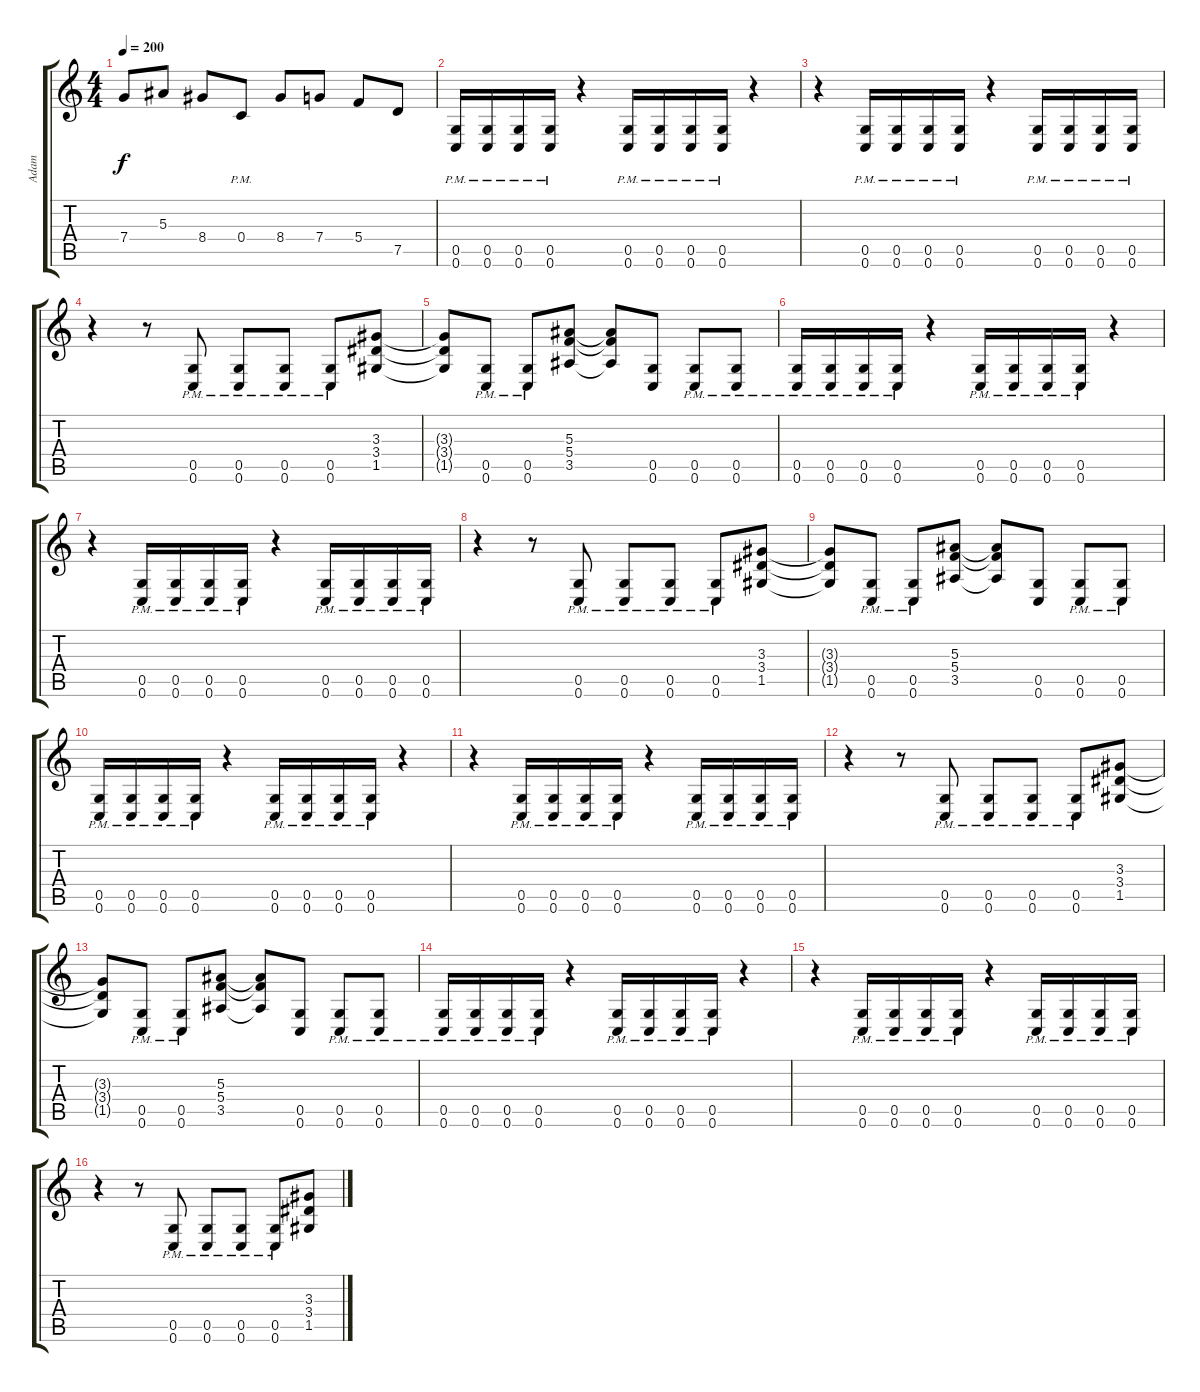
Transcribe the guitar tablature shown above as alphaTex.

\track ("Adam" "Adam") {instrument overdrivenguitar}
\staff {score tabs}
\tuning (D4 A3 F3 C3 G2 C2) {hide}
\ts (4 4)
\tempo 200
\clef g2
\ks c
7.4.8{dy f} 5.3.8 8.4.8 0.4{pm}.8 8.4.8 7.4.8 5.4.8 7.5.8 |
(0.5{pm} 0.6{pm}).16 (0.5{pm} 0.6{pm}).16 (0.5{pm} 0.6{pm}).16 (0.5{pm} 0.6{pm}).16 r.4 (0.5{pm} 0.6{pm}).16 (0.5{pm} 0.6{pm}).16 (0.5{pm} 0.6{pm}).16 (0.5{pm} 0.6{pm}).16 r.4 |
r.4 (0.5{pm} 0.6{pm}).16 (0.5{pm} 0.6{pm}).16 (0.5{pm} 0.6{pm}).16 (0.5{pm} 0.6{pm}).16 r.4 (0.5{pm} 0.6{pm}).16 (0.5{pm} 0.6{pm}).16 (0.5{pm} 0.6{pm}).16 (0.5{pm} 0.6{pm}).16 |
r.4 r.8 (0.5{pm} 0.6{pm}).8 (0.5{pm} 0.6{pm}).8 (0.5{pm} 0.6{pm}).8 (0.5{pm} 0.6{pm}).8 (3.3 3.4 1.5).8 |
(3.3{t} 3.4{t} 1.5{t}).8 (0.5{pm} 0.6{pm}).8 (0.5{pm} 0.6{pm}).8 (5.3 5.4 3.5).8 (5.3{t} 5.4{t} 3.5{t}).8 (0.5 0.6).8 (0.5{pm} 0.6{pm}).8 (0.5{pm} 0.6{pm}).8 |
(0.5{pm} 0.6{pm}).16 (0.5{pm} 0.6{pm}).16 (0.5{pm} 0.6{pm}).16 (0.5{pm} 0.6{pm}).16 r.4 (0.5{pm} 0.6{pm}).16 (0.5{pm} 0.6{pm}).16 (0.5{pm} 0.6{pm}).16 (0.5{pm} 0.6{pm}).16 r.4 |
r.4 (0.5{pm} 0.6{pm}).16 (0.5{pm} 0.6{pm}).16 (0.5{pm} 0.6{pm}).16 (0.5{pm} 0.6{pm}).16 r.4 (0.5{pm} 0.6{pm}).16 (0.5{pm} 0.6{pm}).16 (0.5{pm} 0.6{pm}).16 (0.5{pm} 0.6{pm}).16 |
r.4 r.8 (0.5{pm} 0.6{pm}).8 (0.5{pm} 0.6{pm}).8 (0.5{pm} 0.6{pm}).8 (0.5{pm} 0.6{pm}).8 (3.3 3.4 1.5).8 |
(3.3{t} 3.4{t} 1.5{t}).8 (0.5{pm} 0.6{pm}).8 (0.5{pm} 0.6{pm}).8 (5.3 5.4 3.5).8 (5.3{t} 5.4{t} 3.5{t}).8 (0.5 0.6).8 (0.5{pm} 0.6{pm}).8 (0.5{pm} 0.6{pm}).8 |
(0.5{pm} 0.6{pm}).16 (0.5{pm} 0.6{pm}).16 (0.5{pm} 0.6{pm}).16 (0.5{pm} 0.6).16 r.4 (0.5{pm} 0.6{pm}).16 (0.5{pm} 0.6{pm}).16 (0.5{pm} 0.6{pm}).16 (0.5{pm} 0.6).16 r.4 |
r.4 (0.5{pm} 0.6{pm}).16 (0.5{pm} 0.6{pm}).16 (0.5{pm} 0.6{pm}).16 (0.5{pm} 0.6).16 r.4 (0.5{pm} 0.6{pm}).16 (0.5{pm} 0.6{pm}).16 (0.5{pm} 0.6{pm}).16 (0.5{pm} 0.6).16 |
r.4 r.8 (0.5{pm} 0.6{pm}).8 (0.5{pm} 0.6{pm}).8 (0.5{pm} 0.6{pm}).8 (0.5{pm} 0.6{pm}).8 (3.3 3.4 1.5).8 |
(3.3{t} 3.4{t} 1.5{t}).8 (0.5{pm} 0.6{pm}).8 (0.5{pm} 0.6{pm}).8 (5.3 5.4 3.5).8 (5.3{t} 5.4{t} 3.5{t}).8 (0.5 0.6).8 (0.5{pm} 0.6{pm}).8 (0.5{pm} 0.6{pm}).8 |
(0.5{pm} 0.6{pm}).16 (0.5{pm} 0.6{pm}).16 (0.5{pm} 0.6{pm}).16 (0.5{pm} 0.6).16 r.4 (0.5{pm} 0.6{pm}).16 (0.5{pm} 0.6{pm}).16 (0.5{pm} 0.6{pm}).16 (0.5{pm} 0.6).16 r.4 |
r.4 (0.5{pm} 0.6{pm}).16 (0.5{pm} 0.6{pm}).16 (0.5{pm} 0.6{pm}).16 (0.5{pm} 0.6).16 r.4 (0.5{pm} 0.6{pm}).16 (0.5{pm} 0.6{pm}).16 (0.5{pm} 0.6{pm}).16 (0.5{pm} 0.6).16 |
r.4 r.8 (0.5{pm} 0.6{pm}).8 (0.5{pm} 0.6{pm}).8 (0.5{pm} 0.6{pm}).8 (0.5{pm} 0.6{pm}).8 (3.3 3.4 1.5).8
